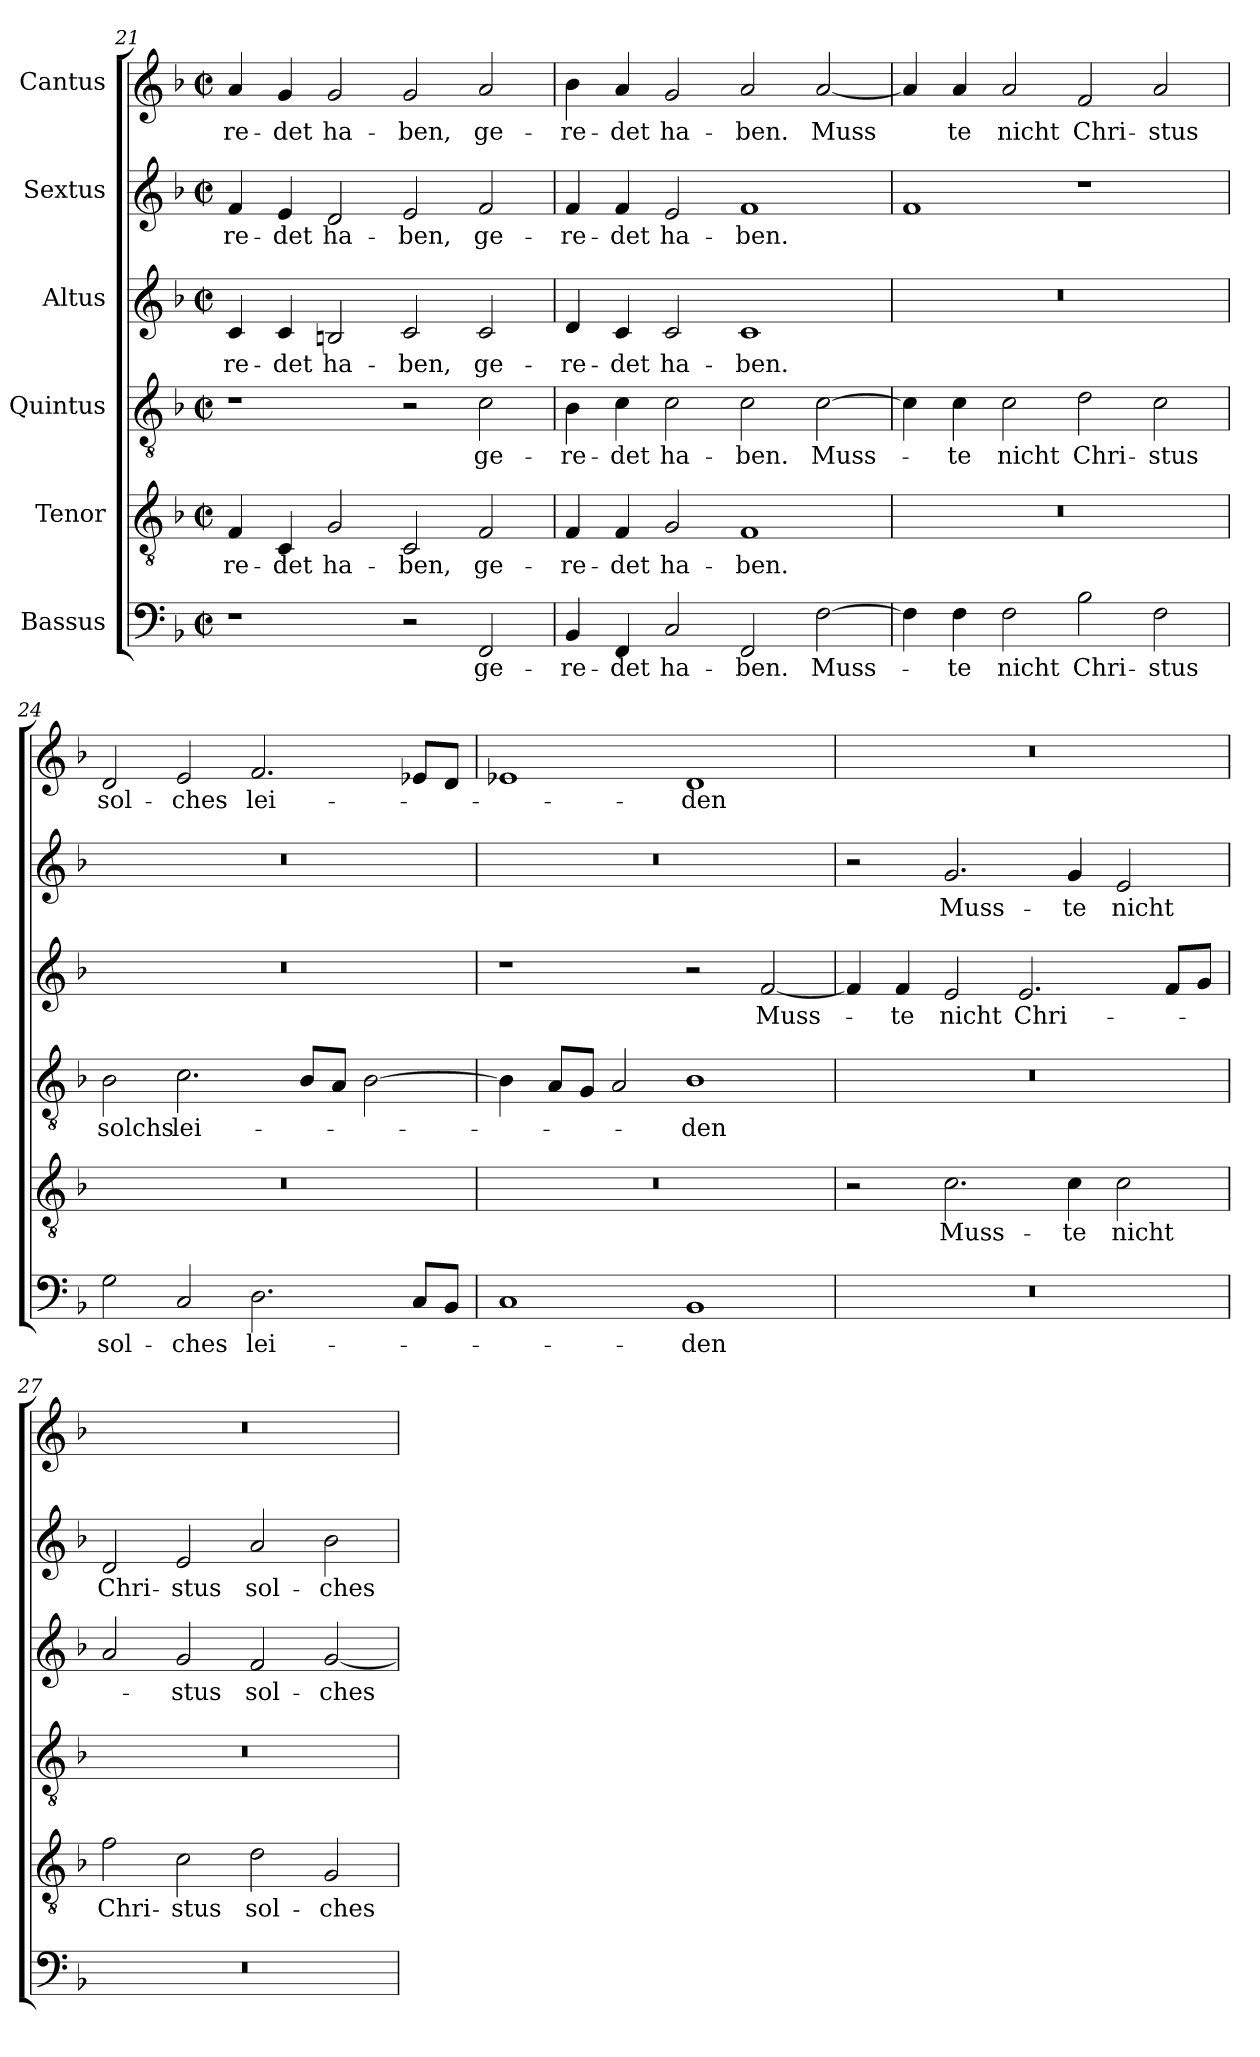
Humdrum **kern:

**kern	**text	**kern	**text	**kern	**text	**kern	**text	**kern	**text	**kern	**text
*part6	*part6	*part5	*part5	*part4	*part4	*part3	*part3	*part2	*part2	*part1	*part1
*staff6	*staff6	*staff5	*staff5	*staff4	*staff4	*staff3	*staff3	*staff2	*staff2	*staff1	*staff1
*I"Bassus	*	*I"Tenor	*	*I"Quintus	*	*I"Altus	*	*I"Sextus	*	*I"Cantus	*
*clefF4	*	*clefGv2	*	*clefGv2	*	*clefG2	*	*clefG2	*	*clefG2	*
*k[b-]	*	*k[b-]	*	*k[b-]	*	*k[b-]	*	*k[b-]	*	*k[b-]	*
*M4/2	*	*M4/2	*	*M4/2	*	*M4/2	*	*M4/2	*	*M4/2	*
*met(c|)	*	*met(c|)	*	*met(c|)	*	*met(c|)	*	*met(c|)	*	*met(c|)	*
=21	=21	=21	=21	=21	=21	=21	=21	=21	=21	=21	=21
!	!	!	!LO:LY:b	!	!	!	!LO:LY:b	!	!LO:LY:b	!	!LO:LY:b
1r	.	4F/	-re-	1r	.	4c/	-re-	4f/	-re-	4a/	-re-
!	!	!	!LO:LY:b	!	!	!	!LO:LY:b	!	!LO:LY:b	!	!LO:LY:b
.	.	4C/	-det	.	.	4c/	-det	4e/	-det	4g/	-det
!	!	!	!LO:LY:b	!	!	!	!LO:LY:b	!	!LO:LY:b	!	!LO:LY:b
.	.	2G/	ha-	.	.	2Bn/	ha-	2d/	ha-	2g/	ha-
!	!	!	!LO:LY:b	!	!	!	!LO:LY:b	!	!LO:LY:b	!	!LO:LY:b
2r	.	2C/	-ben,	2r	.	2c/	-ben,	2e/	-ben,	2g/	-ben,
!	!LO:LY:b	!	!LO:LY:b	!	!LO:LY:b	!	!LO:LY:b	!	!LO:LY:b	!	!LO:LY:b
2FF/	ge-	2F/	ge-	2c\	ge-	2c/	ge-	2f/	ge-	2a/	ge-
=22	=22	=22	=22	=22	=22	=22	=22	=22	=22	=22	=22
!	!LO:LY:b	!	!LO:LY:b	!	!LO:LY:b	!	!LO:LY:b	!	!LO:LY:b	!	!LO:LY:b
4BB-/	-re-	4F/	-re-	4B-\	-re-	4d/	-re-	4f/	-re-	4b-\	-re-
!	!LO:LY:b	!	!LO:LY:b	!	!LO:LY:b	!	!LO:LY:b	!	!LO:LY:b	!	!LO:LY:b
4FF/	-det	4F/	-det	4c\	-det	4c/	-det	4f/	-det	4a/	-det
!	!LO:LY:b	!	!LO:LY:b	!	!LO:LY:b	!	!LO:LY:b	!	!LO:LY:b	!	!LO:LY:b
2C/	ha-	2G/	ha-	2c\	ha-	2c/	ha-	2e/	ha-	2g/	ha-
!	!LO:LY:b	!	!LO:LY:b	!	!LO:LY:b	!	!LO:LY:b	!	!LO:LY:b	!	!LO:LY:b
2FF/	-ben.	1F	-ben.	2c\	-ben.	1c	-ben.	1f	-ben.	2a/	-ben.
!	!LO:LY:b	!	!	!	!LO:LY:b	!	!	!	!	!	!LO:LY:b
[2F\	Muss-	.	.	[2c\	Muss-	.	.	.	.	[2a/	-Muss
!!LO:LB:g=z
=23	=23	=23	=23	=23	=23	=23	=23	=23	=23	=23	=23
4F\]	.	0r	.	4c\]	.	0r	.	1f	.	4a/]	.
!	!LO:LY:b	!	!	!	!LO:LY:b	!	!	!	!	!	!LO:LY:b
4F\	-te	.	.	4c\	-te	.	.	.	.	4a/	te
!	!LO:LY:b	!	!	!	!LO:LY:b	!	!	!	!	!	!LO:LY:b
2F\	nicht	.	.	2c\	nicht	.	.	.	.	2a/	nicht
!	!LO:LY:b	!	!	!	!LO:LY:b	!	!	!	!	!	!LO:LY:b
2B-\	Chri-	.	.	2d\	Chri-	.	.	1r	.	2f/	Chri-
!	!LO:LY:b	!	!	!	!LO:LY:b	!	!	!	!	!	!LO:LY:b
2F\	-stus	.	.	2c\	-stus	.	.	.	.	2a/	-stus
=24	=24	=24	=24	=24	=24	=24	=24	=24	=24	=24	=24
!	!LO:LY:b	!	!	!	!LO:LY:b	!	!	!	!	!	!LO:LY:b
2G\	sol-	0r	.	2B-\	solchs	0r	.	0r	.	2d/	sol-
!	!LO:LY:b	!	!	!	!LO:LY:b	!	!	!	!	!	!LO:LY:b
2C/	-ches	.	.	2.c\	lei-	.	.	.	.	2e/	-ches
!	!LO:LY:b	!	!	!	!	!	!	!	!	!	!LO:LY:b
2.D\	lei-	.	.	.	.	.	.	.	.	2.f/	lei-
.	.	.	.	8B-/L	.	.	.	.	.	.	.
.	.	.	.	8A/J	.	.	.	.	.	.	.
.	.	.	.	[2B-\	.	.	.	.	.	.	.
8C/L	.	.	.	.	.	.	.	.	.	8e-X/L	.
8BB-/J	.	.	.	.	.	.	.	.	.	8d/J	.
=25	=25	=25	=25	=25	=25	=25	=25	=25	=25	=25	=25
1C	.	0r	.	4B-\]	.	1r	.	0r	.	1e-X	.
.	.	.	.	8A/L	.	.	.	.	.	.	.
.	.	.	.	8G/J	.	.	.	.	.	.	.
.	.	.	.	2A/	.	.	.	.	.	.	.
!	!LO:LY:b	!	!	!	!LO:LY:b	!	!	!	!	!	!LO:LY:b
1BB-	-den	.	.	1B-	-den	2r	.	.	.	1d	-den
!	!	!	!	!	!	!	!LO:LY:b	!	!	!	!
.	.	.	.	.	.	[2f/	Muss-	.	.	.	.
=26	=26	=26	=26	=26	=26	=26	=26	=26	=26	=26	=26
0r	.	2r	.	0r	.	4f/]	.	2r	.	0r	.
!	!	!	!	!	!	!	!LO:LY:b	!	!	!	!
.	.	.	.	.	.	4f/	-te	.	.	.	.
!	!	!	!LO:LY:b	!	!	!	!LO:LY:b	!	!LO:LY:b	!	!
.	.	2.c\	Muss-	.	.	2e/	nicht	2.g/	Muss-	.	.
!	!	!	!	!	!	!	!LO:LY:b	!	!	!	!
.	.	.	.	.	.	2.e/	Chri-	.	.	.	.
!	!	!	!LO:LY:b	!	!	!	!	!	!LO:LY:b	!	!
.	.	4c\	-te	.	.	.	.	4g/	-te	.	.
!	!	!	!LO:LY:b	!	!	!	!	!	!LO:LY:b	!	!
.	.	2c\	nicht	.	.	.	.	2e/	nicht	.	.
.	.	.	.	.	.	8f/L	.	.	.	.	.
.	.	.	.	.	.	8g/J	.	.	.	.	.
!!LO:PB:g=z
=27	=27	=27	=27	=27	=27	=27	=27	=27	=27	=27	=27
!	!	!	!LO:LY:b	!	!	!	!	!	!LO:LY:b	!	!
0r	.	2f\	Chri-	0r	.	2a/	.	2d/	Chri-	0r	.
!	!	!	!LO:LY:b	!	!	!	!LO:LY:b	!	!LO:LY:b	!	!
.	.	2c\	-stus	.	.	2g/	-stus	2e/	-stus	.	.
!	!	!	!LO:LY:b	!	!	!	!LO:LY:b	!	!LO:LY:b	!	!
.	.	2d\	sol-	.	.	2f/	sol-	2a/	sol-	.	.
!	!	!	!LO:LY:b	!	!	!	!LO:LY:b	!	!LO:LY:b	!	!
.	.	2G/	-ches	.	.	[2g/	-ches	2b-\	-ches	.	.
=	=	=	=	=	=	=	=	=	=	=	=
*-	*-	*-	*-	*-	*-	*-	*-	*-	*-	*-	*-
